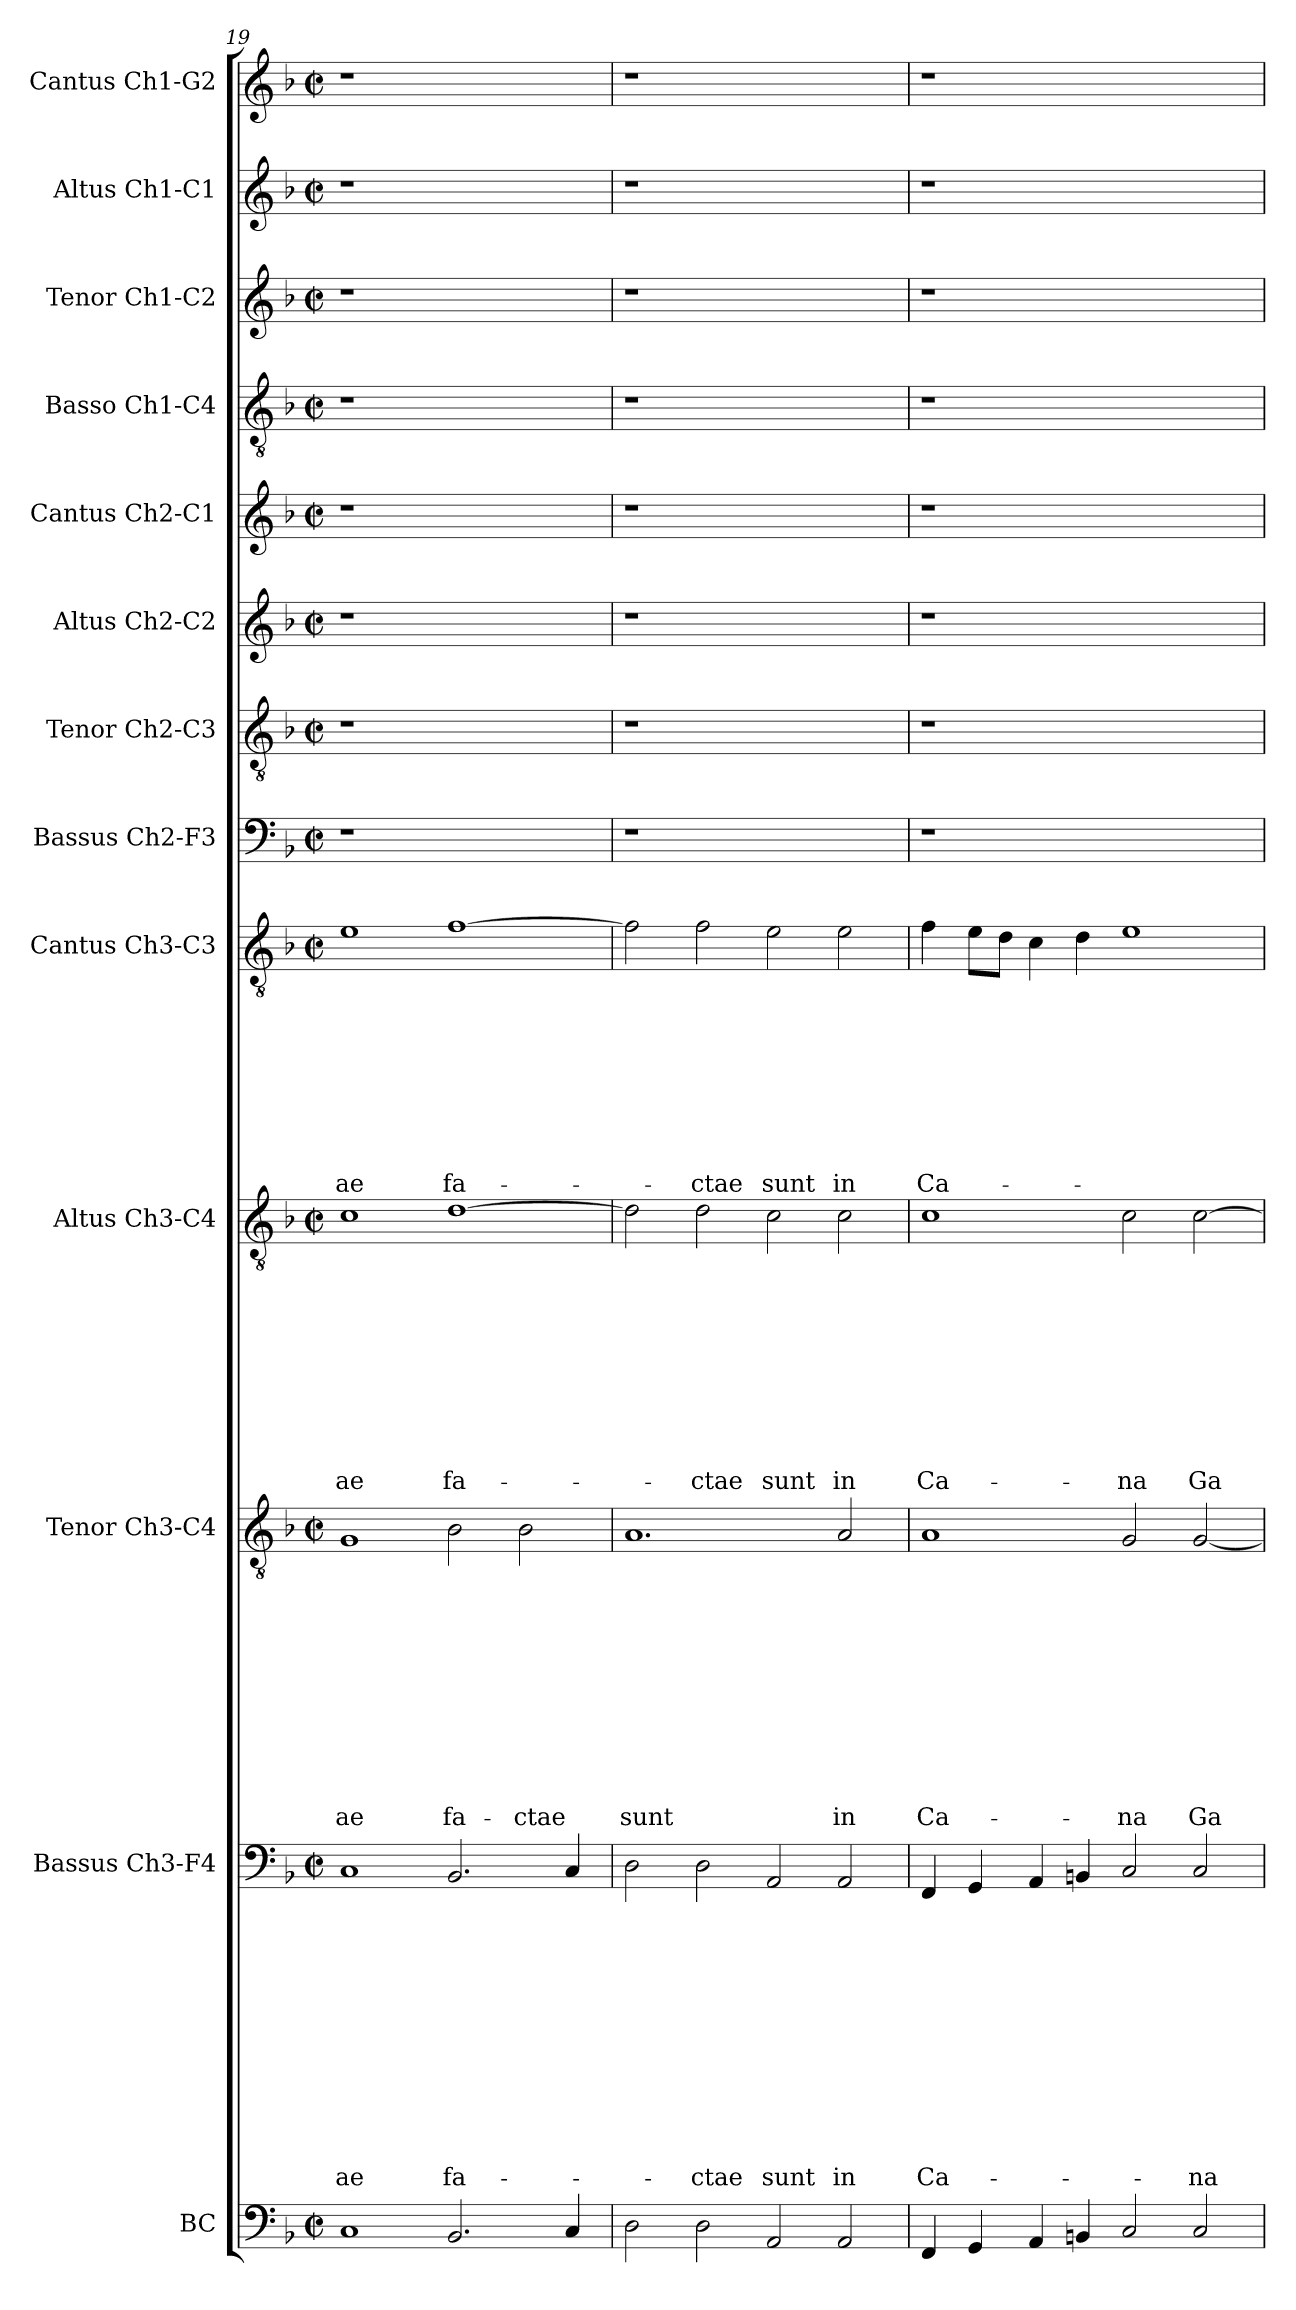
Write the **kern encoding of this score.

**kern	**kern	**text	**text	**text	**text	**text	**text	**text	**text	**text	**text	**text	**text	**kern	**text	**text	**text	**text	**text	**text	**text	**text	**text	**text	**text	**kern	**text	**text	**text	**text	**text	**text	**text	**text	**text	**text	**kern	**text	**text	**text	**text	**text	**text	**text	**text	**text	**kern	**kern	**kern	**kern	**kern	**kern	**kern	**kern
*part13	*part12	*part12	*part12	*part12	*part12	*part12	*part12	*part12	*part12	*part12	*part12	*part12	*part12	*part11	*part11	*part11	*part11	*part11	*part11	*part11	*part11	*part11	*part11	*part11	*part11	*part10	*part10	*part10	*part10	*part10	*part10	*part10	*part10	*part10	*part10	*part10	*part9	*part9	*part9	*part9	*part9	*part9	*part9	*part9	*part9	*part9	*part8	*part7	*part6	*part5	*part4	*part3	*part2	*part1
*staff13	*staff12	*staff12	*staff12	*staff12	*staff12	*staff12	*staff12	*staff12	*staff12	*staff12	*staff12	*staff12	*staff12	*staff11	*staff11	*staff11	*staff11	*staff11	*staff11	*staff11	*staff11	*staff11	*staff11	*staff11	*staff11	*staff10	*staff10	*staff10	*staff10	*staff10	*staff10	*staff10	*staff10	*staff10	*staff10	*staff10	*staff9	*staff9	*staff9	*staff9	*staff9	*staff9	*staff9	*staff9	*staff9	*staff9	*staff8	*staff7	*staff6	*staff5	*staff4	*staff3	*staff2	*staff1
*I"BC	*I"Bassus Ch3-F4	*	*	*	*	*	*	*	*	*	*	*	*	*I"Tenor Ch3-C4	*	*	*	*	*	*	*	*	*	*	*	*I"Altus Ch3-C4	*	*	*	*	*	*	*	*	*	*	*I"Cantus Ch3-C3	*	*	*	*	*	*	*	*	*	*I"Bassus Ch2-F3	*I"Tenor Ch2-C3	*I"Altus Ch2-C2	*I"Cantus Ch2-C1	*I"Basso Ch1-C4	*I"Tenor Ch1-C2	*I"Altus Ch1-C1	*I"Cantus Ch1-G2
*	*I'B3	*	*	*	*	*	*	*	*	*	*	*	*	*I'T3	*	*	*	*	*	*	*	*	*	*	*	*I'A3	*	*	*	*	*	*	*	*	*	*	*I'C3	*	*	*	*	*	*	*	*	*	*I'B2	*I'T2	*I'A2	*I'C2	*I'B1	*I'T1	*I'A1	*I'C1
*clefF4	*clefF4	*	*	*	*	*	*	*	*	*	*	*	*	*clefGv2	*	*	*	*	*	*	*	*	*	*	*	*clefGv2	*	*	*	*	*	*	*	*	*	*	*clefGv2	*	*	*	*	*	*	*	*	*	*clefF4	*clefGv2	*clefG2	*clefG2	*clefGv2	*clefG2	*clefG2	*clefG2
*k[b-]	*k[b-]	*	*	*	*	*	*	*	*	*	*	*	*	*k[b-]	*	*	*	*	*	*	*	*	*	*	*	*k[b-]	*	*	*	*	*	*	*	*	*	*	*k[b-]	*	*	*	*	*	*	*	*	*	*k[b-]	*k[b-]	*k[b-]	*k[b-]	*k[b-]	*k[b-]	*k[b-]	*k[b-]
*F:	*F:	*	*	*	*	*	*	*	*	*	*	*	*	*F:	*	*	*	*	*	*	*	*	*	*	*	*F:	*	*	*	*	*	*	*	*	*	*	*F:	*	*	*	*	*	*	*	*	*	*F:	*F:	*F:	*F:	*F:	*F:	*F:	*F:
*M2/2	*M2/2	*	*	*	*	*	*	*	*	*	*	*	*	*M2/2	*	*	*	*	*	*	*	*	*	*	*	*M2/2	*	*	*	*	*	*	*	*	*	*	*M2/2	*	*	*	*	*	*	*	*	*	*M2/2	*M2/2	*M2/2	*M2/2	*M2/2	*M2/2	*M2/2	*M2/2
*met(c|)	*met(c|)	*	*	*	*	*	*	*	*	*	*	*	*	*met(c|)	*	*	*	*	*	*	*	*	*	*	*	*met(c|)	*	*	*	*	*	*	*	*	*	*	*met(c|)	*	*	*	*	*	*	*	*	*	*met(c|)	*met(c|)	*met(c|)	*met(c|)	*met(c|)	*met(c|)	*met(c|)	*met(c|)
=19	=19	=19	=19	=19	=19	=19	=19	=19	=19	=19	=19	=19	=19	=19	=19	=19	=19	=19	=19	=19	=19	=19	=19	=19	=19	=19	=19	=19	=19	=19	=19	=19	=19	=19	=19	=19	=19	=19	=19	=19	=19	=19	=19	=19	=19	=19	=19	=19	=19	=19	=19	=19	=19	=19
1C	1C	.	.	.	.	.	.	.	.	.	.	.	-ae	1G	.	.	.	.	.	.	.	.	.	.	-ae	1c	.	.	.	.	.	.	.	.	.	-ae	1e	.	.	.	.	.	.	.	.	-ae	1r	1r	1r	1r	1r	1r	1r	1r
2.BB-/	2.BB-/	.	.	.	.	.	.	.	.	.	.	.	fa-	2B-\	.	.	.	.	.	.	.	.	.	.	fa-	[1d	.	.	.	.	.	.	.	.	.	fa-	[1f	.	.	.	.	.	.	.	.	fa-	1ryy	1ryy	1ryy	1ryy	1ryy	1ryy	1ryy	1ryy
.	.	.	.	.	.	.	.	.	.	.	.	.	.	2B-\	.	.	.	.	.	.	.	.	.	.	-ctae	.	.	.	.	.	.	.	.	.	.	.	.	.	.	.	.	.	.	.	.	.	.	.	.	.	.	.	.	.
4C/	4C/	.	.	.	.	.	.	.	.	.	.	.	.	.	.	.	.	.	.	.	.	.	.	.	.	.	.	.	.	.	.	.	.	.	.	.	.	.	.	.	.	.	.	.	.	.	.	.	.	.	.	.	.	.
=20	=20	=20	=20	=20	=20	=20	=20	=20	=20	=20	=20	=20	=20	=20	=20	=20	=20	=20	=20	=20	=20	=20	=20	=20	=20	=20	=20	=20	=20	=20	=20	=20	=20	=20	=20	=20	=20	=20	=20	=20	=20	=20	=20	=20	=20	=20	=20	=20	=20	=20	=20	=20	=20	=20
2D\	2D\	.	.	.	.	.	.	.	.	.	.	.	.	1.A	.	.	.	.	.	.	.	.	.	.	sunt	2d\]	.	.	.	.	.	.	.	.	.	.	2f\]	.	.	.	.	.	.	.	.	.	1r	1r	1r	1r	1r	1r	1r	1r
2D\	2D\	.	.	.	.	.	.	.	.	.	.	.	-ctae	.	.	.	.	.	.	.	.	.	.	.	.	2d\	.	.	.	.	.	.	.	.	.	-ctae	2f\	.	.	.	.	.	.	.	.	-ctae	.	.	.	.	.	.	.	.
2AA/	2AA/	.	.	.	.	.	.	.	.	.	.	.	sunt	.	.	.	.	.	.	.	.	.	.	.	.	2c\	.	.	.	.	.	.	.	.	.	sunt	2e\	.	.	.	.	.	.	.	.	sunt	1ryy	1ryy	1ryy	1ryy	1ryy	1ryy	1ryy	1ryy
2AA/	2AA/	.	.	.	.	.	.	.	.	.	.	.	in	2A/	.	.	.	.	.	.	.	.	.	.	in	2c\	.	.	.	.	.	.	.	.	.	in	2e\	.	.	.	.	.	.	.	.	in	.	.	.	.	.	.	.	.
=21	=21	=21	=21	=21	=21	=21	=21	=21	=21	=21	=21	=21	=21	=21	=21	=21	=21	=21	=21	=21	=21	=21	=21	=21	=21	=21	=21	=21	=21	=21	=21	=21	=21	=21	=21	=21	=21	=21	=21	=21	=21	=21	=21	=21	=21	=21	=21	=21	=21	=21	=21	=21	=21	=21
4FF/	4FF/	.	.	.	.	.	.	.	.	.	.	.	Ca-	1A	.	.	.	.	.	.	.	.	.	.	Ca-	1c	.	.	.	.	.	.	.	.	.	Ca-	4f\	.	.	.	.	.	.	.	.	Ca-	1r	1r	1r	1r	1r	1r	1r	1r
4GG/	4GG/	.	.	.	.	.	.	.	.	.	.	.	.	.	.	.	.	.	.	.	.	.	.	.	.	.	.	.	.	.	.	.	.	.	.	.	8e\L	.	.	.	.	.	.	.	.	.	.	.	.	.	.	.	.	.
.	.	.	.	.	.	.	.	.	.	.	.	.	.	.	.	.	.	.	.	.	.	.	.	.	.	.	.	.	.	.	.	.	.	.	.	.	8d\J	.	.	.	.	.	.	.	.	.	.	.	.	.	.	.	.	.
4AA/	4AA/	.	.	.	.	.	.	.	.	.	.	.	.	.	.	.	.	.	.	.	.	.	.	.	.	.	.	.	.	.	.	.	.	.	.	.	4c\	.	.	.	.	.	.	.	.	.	.	.	.	.	.	.	.	.
4BBn/	4BBn/	.	.	.	.	.	.	.	.	.	.	.	.	.	.	.	.	.	.	.	.	.	.	.	.	.	.	.	.	.	.	.	.	.	.	.	4d\	.	.	.	.	.	.	.	.	.	.	.	.	.	.	.	.	.
2C/	2C/	.	.	.	.	.	.	.	.	.	.	.	.	2G/	.	.	.	.	.	.	.	.	.	.	-na	2c\	.	.	.	.	.	.	.	.	.	-na	1e	.	.	.	.	.	.	.	.	.	1ryy	1ryy	1ryy	1ryy	1ryy	1ryy	1ryy	1ryy
2C/	2C/	.	.	.	.	.	.	.	.	.	.	.	-na	[2G/	.	.	.	.	.	.	.	.	.	.	Ga-	[2c\	.	.	.	.	.	.	.	.	.	Ga-	.	.	.	.	.	.	.	.	.	.	.	.	.	.	.	.	.	.
=	=	=	=	=	=	=	=	=	=	=	=	=	=	=	=	=	=	=	=	=	=	=	=	=	=	=	=	=	=	=	=	=	=	=	=	=	=	=	=	=	=	=	=	=	=	=	=	=	=	=	=	=	=	=
*-	*-	*-	*-	*-	*-	*-	*-	*-	*-	*-	*-	*-	*-	*-	*-	*-	*-	*-	*-	*-	*-	*-	*-	*-	*-	*-	*-	*-	*-	*-	*-	*-	*-	*-	*-	*-	*-	*-	*-	*-	*-	*-	*-	*-	*-	*-	*-	*-	*-	*-	*-	*-	*-	*-
